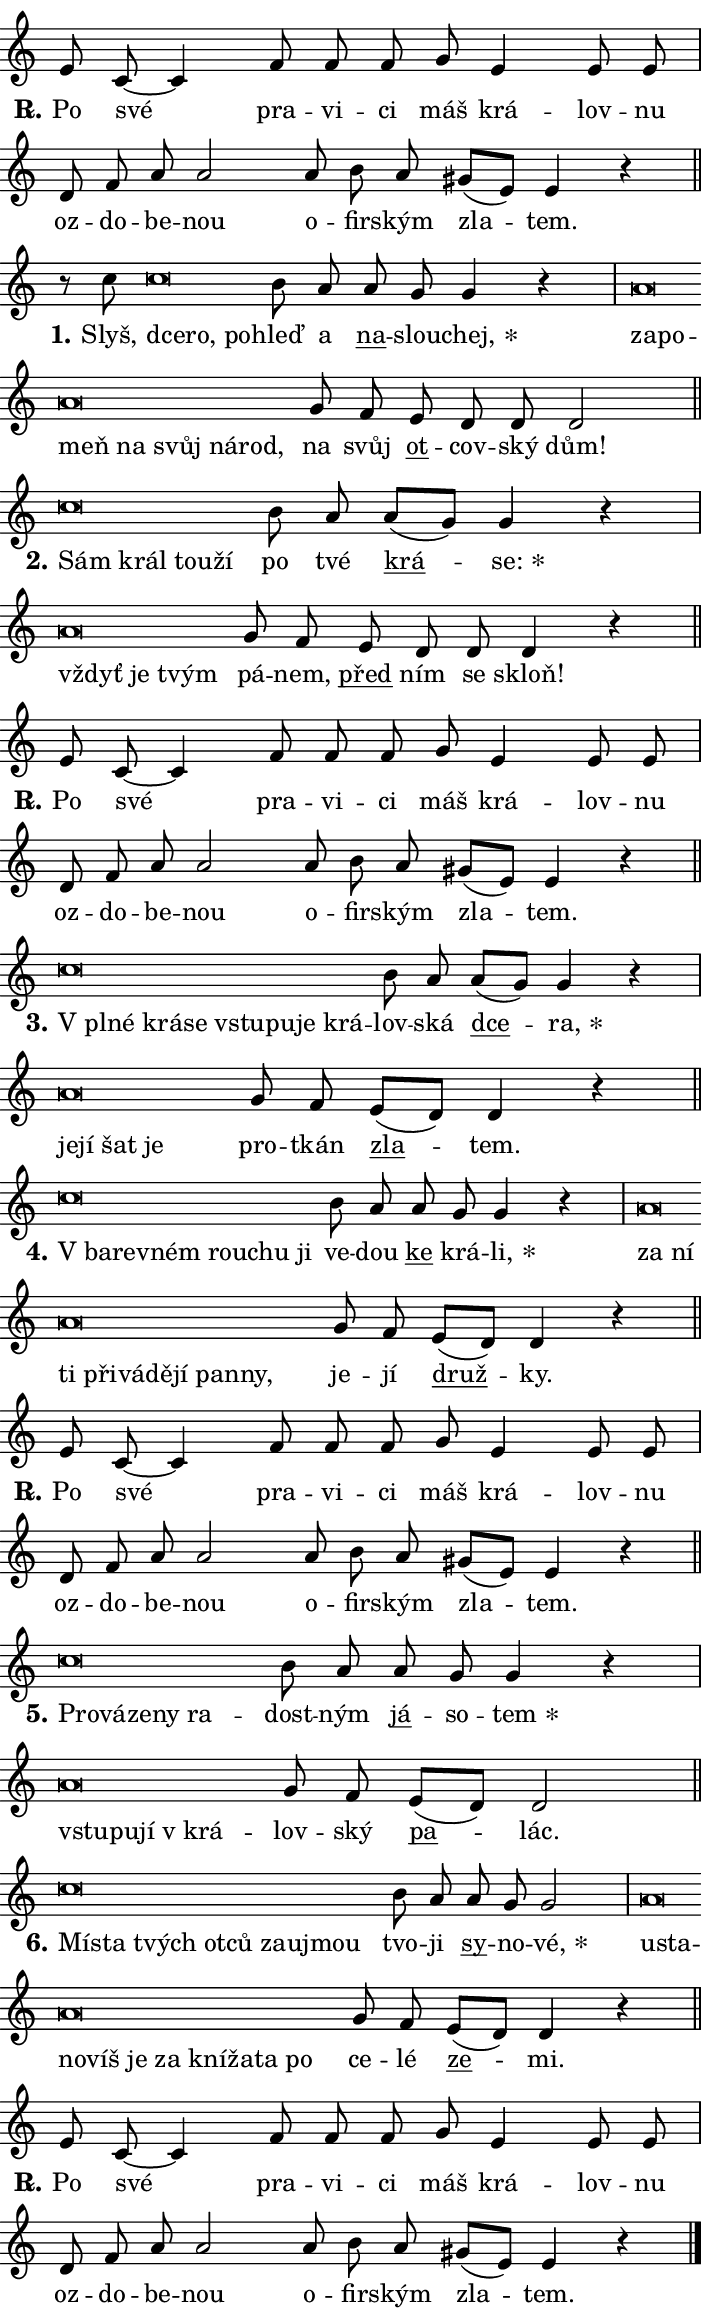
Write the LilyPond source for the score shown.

\version "2.24.0"
\header { tagline = "" }
\paper {
  indent = 0\cm
  top-margin = 0\cm
  right-margin = 0.13\cm % to fit lyric hyphens
  bottom-margin = 0\cm
  left-margin = 0\cm
  paper-width = 12\cm
  page-breaking = #ly:one-page-breaking
  system-system-spacing.basic-distance = #11
  score-system-spacing.basic-distance = #11
  ragged-last = ##f
}


%% Author: Thomas Morley
%% https://lists.gnu.org/archive/html/lilypond-user/2020-05/msg00002.html
#(define (line-position grob)
"Returns position of @var[grob} in current system:
   @code{'start}, if at first time-step
   @code{'end}, if at last time-step
   @code{'middle} otherwise
"
  (let* ((col (ly:item-get-column grob))
         (ln (ly:grob-object col 'left-neighbor))
         (rn (ly:grob-object col 'right-neighbor))
         (col-to-check-left (if (ly:grob? ln) ln col))
         (col-to-check-right (if (ly:grob? rn) rn col))
         (break-dir-left
           (and
             (ly:grob-property col-to-check-left 'non-musical #f)
             (ly:item-break-dir col-to-check-left)))
         (break-dir-right
           (and
             (ly:grob-property col-to-check-right 'non-musical #f)
             (ly:item-break-dir col-to-check-right))))
        (cond ((eqv? 1 break-dir-left) 'start)
              ((eqv? -1 break-dir-right) 'end)
              (else 'middle))))

#(define (tranparent-at-line-position vctor)
  (lambda (grob)
  "Relying on @code{line-position} select the relevant enry from @var{vctor}.
Used to determine transparency,"
    (case (line-position grob)
      ((end) (not (vector-ref vctor 0)))
      ((middle) (not (vector-ref vctor 1)))
      ((start) (not (vector-ref vctor 2))))))

noteHeadBreakVisibility =
#(define-music-function (break-visibility)(vector?)
"Makes @code{NoteHead}s transparent relying on @var{break-visibility}"
#{
  \override NoteHead.transparent =
    #(tranparent-at-line-position break-visibility)
#})

#(define delete-ledgers-for-transparent-note-heads
  (lambda (grob)
    "Reads whether a @code{NoteHead} is transparent.
If so this @code{NoteHead} is removed from @code{'note-heads} from
@var{grob}, which is supposed to be @code{LedgerLineSpanner}.
As a result ledgers are not printed for this @code{NoteHead}"
    (let* ((nhds-array (ly:grob-object grob 'note-heads))
           (nhds-list
             (if (ly:grob-array? nhds-array)
                 (ly:grob-array->list nhds-array)
                 '()))
           ;; Relies on the transparent-property being done before
           ;; Staff.LedgerLineSpanner.after-line-breaking is executed.
           ;; This is fragile ...
           (to-keep
             (remove
               (lambda (nhd)
                 (ly:grob-property nhd 'transparent #f))
               nhds-list)))
      ;; TODO find a better method to iterate over grob-arrays, similiar
      ;; to filter/remove etc for lists
      ;; For now rebuilt from scratch
      (set! (ly:grob-object grob 'note-heads)  '())
      (for-each
        (lambda (nhd)
          (ly:pointer-group-interface::add-grob grob 'note-heads nhd))
        to-keep))))

squashNotes = {
  \override NoteHead.X-extent = #'(-0.2 . 0.2)
  \override NoteHead.Y-extent = #'(-0.75 . 0)
  \override NoteHead.stencil =
    #(lambda (grob)
       (let ((pos (ly:grob-property grob 'staff-position)))
         (begin
           (if (< pos -7) (display "ERROR: Lower brevis then expected\n") (display ""))
           (if (<= pos -6) ly:text-interface::print ly:note-head::print))))
}
unSquashNotes = {
  \revert NoteHead.X-extent
  \revert NoteHead.Y-extent
  \revert NoteHead.stencil
}

hideNotes = \noteHeadBreakVisibility #begin-of-line-visible
unHideNotes = \noteHeadBreakVisibility #all-visible

% work-around for resetting accidentals
% https://lilypond.org/doc/v2.23/Documentation/notation/displaying-rhythms#unmetered-music
cadenzaMeasure = {
  \cadenzaOff
  \partial 1024 s1024
  \cadenzaOn
}

#(define-markup-command (accent layout props text) (markup?)
  "Underline accented syllable"
  (interpret-markup layout props
    #{\markup \override #'(offset . 4.3) \underline { #text }#}))

responsum = \markup \concat {
  "R" \hspace #-1.05 \path #0.1 #'((moveto 0 0.07) (lineto 0.9 0.8)) \hspace #0.05 "."
}

spaceSize = #0.6828661417322834 % exact space size for TeX Gyre Schola

\layout {
  \context {
    \Staff
    \remove "Time_signature_engraver"
    \override LedgerLineSpanner.after-line-breaking = #delete-ledgers-for-transparent-note-heads
  }
  \context {
    \Lyrics {
      \override LyricSpace.minimum-distance = \spaceSize
      \override LyricText.font-name = #"TeX Gyre Schola"
      \override LyricText.font-size = 1
      \override StanzaNumber.font-name = #"TeX Gyre Schola Bold"
      \override StanzaNumber.font-size = 1
    }
  }
  \context {
    \Score 
    \override NoteHead.text =
      #(lambda (grob) 
        (let ((pos (ly:grob-property grob 'staff-position)))
          #{\markup {
            \combine
              \halign #-0.55 \raise #(if (= pos -6) 0 0.5) \override #'(thickness . 2) \draw-line #'(3.2 . 0)
              \musicglyph "noteheads.sM1"
          }#}))
  }
}

% magnetic-lyrics.ily
%
%   written by
%     Jean Abou Samra <jean@abou-samra.fr>
%     Werner Lemberg <wl@gnu.org>
%
%   adapted by
%     Jiri Hon <jiri.hon@gmail.com>
%
% Version 2022-Apr-15

% https://www.mail-archive.com/lilypond-user@gnu.org/msg149350.html

#(define (Left_hyphen_pointer_engraver context)
   "Collect syllable-hyphen-syllable occurrences in lyrics and store
them in properties.  This engraver only looks to the left.  For
example, if the lyrics input is @code{foo -- bar}, it does the
following.

@itemize @bullet
@item
Set the @code{text} property of the @code{LyricHyphen} grob between
@q{foo} and @q{bar} to @code{foo}.

@item
Set the @code{left-hyphen} property of the @code{LyricText} grob with
text @q{foo} to the @code{LyricHyphen} grob between @q{foo} and
@q{bar}.
@end itemize

Use this auxiliary engraver in combination with the
@code{lyric-@/text::@/apply-@/magnetic-@/offset!} hook."
   (let ((hyphen #f)
         (text #f))
     (make-engraver
      (acknowledgers
       ((lyric-syllable-interface engraver grob source-engraver)
        (set! text grob)))
      (end-acknowledgers
       ((lyric-hyphen-interface engraver grob source-engraver)
        ;(when (not (grob::has-interface grob 'lyric-space-interface))
          (set! hyphen grob)));)
      ((stop-translation-timestep engraver)
       (when (and text hyphen)
         (ly:grob-set-object! text 'left-hyphen hyphen))
       (set! text #f)
       (set! hyphen #f)))))

#(define (lyric-text::apply-magnetic-offset! grob)
   "If the space between two syllables is less than the value in
property @code{LyricText@/.details@/.squash-threshold}, move the right
syllable to the left so that it gets concatenated with the left
syllable.

Use this function as a hook for
@code{LyricText@/.after-@/line-@/breaking} if the
@code{Left_@/hyphen_@/pointer_@/engraver} is active."
   (let ((hyphen (ly:grob-object grob 'left-hyphen #f)))
     (when hyphen
       (let ((left-text (ly:spanner-bound hyphen LEFT)))
         (when (grob::has-interface left-text 'lyric-syllable-interface)
           (let* ((common (ly:grob-common-refpoint grob left-text X))
                  (this-x-ext (ly:grob-extent grob common X))
                  (left-x-ext
                   (begin
                     ;; Trigger magnetism for left-text.
                     (ly:grob-property left-text 'after-line-breaking)
                     (ly:grob-extent left-text common X)))
                  ;; `delta` is the gap width between two syllables.
                  (delta (- (interval-start this-x-ext)
                            (interval-end left-x-ext)))
                  (details (ly:grob-property grob 'details))
                  (threshold (assoc-get 'squash-threshold details 0.2)))
             (when (< delta threshold)
               (let* (;; We have to manipulate the input text so that
                      ;; ligatures crossing syllable boundaries are not
                      ;; disabled.  For languages based on the Latin
                      ;; script this is essentially a beautification.
                      ;; However, for non-Western scripts it can be a
                      ;; necessity.
                      (lt (ly:grob-property left-text 'text))
                      (rt (ly:grob-property grob 'text))
                      (is-space (grob::has-interface hyphen 'lyric-space-interface))
                      (space (if is-space " " ""))
                      (extra-delta (if is-space spaceSize 0))
                      ;; Append new syllable.
                      (ltrt-space (if (and (string? lt) (string? rt))
                                (string-append lt space rt)
                                (make-concat-markup (list lt space rt))))
                      ;; Right-align `ltrt` to the right side.
                      (ltrt-space-markup (grob-interpret-markup
                               grob
                               (make-translate-markup
                                (cons (interval-length this-x-ext) 0)
                                (make-right-align-markup ltrt-space)))))
                 (begin
                   ;; Don't print `left-text`.
                   (ly:grob-set-property! left-text 'stencil #f)
                   ;; Set text and stencil (which holds all collected
                   ;; syllables so far) and shift it to the left.
                   (ly:grob-set-property! grob 'text ltrt-space)
                   (ly:grob-set-property! grob 'stencil ltrt-space-markup)
                   (ly:grob-translate-axis! grob (- (- delta extra-delta)) X))))))))))


#(define (lyric-hyphen::displace-bounds-first grob)
   ;; Make very sure this callback isn't triggered too early.
   (let ((left (ly:spanner-bound grob LEFT))
         (right (ly:spanner-bound grob RIGHT)))
     (ly:grob-property left 'after-line-breaking)
     (ly:grob-property right 'after-line-breaking)
     (ly:lyric-hyphen::print grob)))

squashThreshold = #0.4

\layout {
  \context {
    \Lyrics
    \consists #Left_hyphen_pointer_engraver
    \override LyricText.after-line-breaking =
      #lyric-text::apply-magnetic-offset!
    \override LyricHyphen.stencil = #lyric-hyphen::displace-bounds-first
    \override LyricText.details.squash-threshold = \squashThreshold
    \override LyricHyphen.minimum-distance = 0
    \override LyricHyphen.minimum-length = \squashThreshold
  }
}

squashText = \override LyricText.details.squash-threshold = 9999
unSquashText = \override LyricText.details.squash-threshold = \squashThreshold

leftText = \override LyricText.self-alignment-X = #LEFT
unLeftText = \revert LyricText.self-alignment-X

starOffset = #(lambda (grob) 
                (let ((x_offset (ly:self-alignment-interface::aligned-on-x-parent grob)))
                  (if (= x_offset 0) 0 (+ x_offset 1.2))))

star = #(define-music-function (syllable)(string?)
"Append star separator at the end of a syllable"
#{
  \once \override LyricText.X-offset = #starOffset
  \lyricmode { \markup {
    #syllable
    \override #'((font-name . "TeX Gyre Schola Bold")) \hspace #0.2 \lower #0.65 \larger "*"
  } }
#})

starAccent = #(define-music-function (syllable)(string?)
"Append star separator at the end of a syllable and make accent"
#{
  \once \override LyricText.X-offset = #starOffset
  \lyricmode { \markup {
    \accent #syllable
    \override #'((font-name . "TeX Gyre Schola Bold")) \hspace #0.2 \lower #0.65 \larger "*"
  } }
#})

breath = #(define-music-function (syllable)(string?)
"Append breathing indicator at the end of a syllable"
#{
  \lyricmode { \markup { #syllable "+" } }
#})

optionalBreath = #(define-music-function (syllable)(string?)
"Append optional breathing indicator at the end of a syllable"
#{
  \lyricmode { \markup { #syllable "(+)" } }
#})


\score {
    <<
        \new Voice = "melody" { \cadenzaOn \key c \major \relative { e'8 c~ c4 f8 f f g \bar "" e4 e8 e \cadenzaMeasure \bar "|" d f a a2 \bar "" a8 b a gis[( e)] e4 r \cadenzaMeasure \bar "||" \break } }
        \new Lyrics \lyricsto "melody" { \lyricmode { \set stanza = \responsum
Po své pra -- vi -- ci máš krá -- lov -- nu oz -- do -- be -- nou o -- fir -- ským zla -- tem. } }
    >>
    \layout {}
}

\score {
    <<
        \new Voice = "melody" { \cadenzaOn \key c \major \relative { r8 c''8 \squashNotes c\breve*1/16 \hideNotes \breve*1/16 \breve*1/16 \bar "" \unHideNotes \unSquashNotes b8 a \bar "" a g g4 r \cadenzaMeasure \bar "|" \squashNotes a\breve*1/16 \hideNotes \breve*1/16 \bar "" \breve*1/16 \bar "" \breve*1/16 \bar "" \breve*1/16 \bar "" \breve*1/16 \breve*1/16 \bar "" \unHideNotes \unSquashNotes g8 f \bar "" e d d d2 \cadenzaMeasure \bar "||" \break } }
        \new Lyrics \lyricsto "melody" { \lyricmode { \set stanza = "1."
Slyš, \leftText dce -- \squashText ro, po -- \unLeftText \unSquashText hleď a \markup \accent na -- slou -- \star chej, \leftText za -- \squashText po -- meň na svůj ná -- rod, \unLeftText \unSquashText na svůj \markup \accent ot -- cov -- ský dům! } }
    >>
    \layout {}
}

\score {
    <<
        \new Voice = "melody" { \cadenzaOn \key c \major \relative { \squashNotes c''\breve*1/16 \hideNotes \breve*1/16 \bar "" \breve*1/16 \breve*1/16 \bar "" \unHideNotes \unSquashNotes b8 a \bar "" a[( g)] g4 r \cadenzaMeasure \bar "|" \squashNotes a\breve*1/16 \hideNotes \breve*1/16 \breve*1/16 \bar "" \unHideNotes \unSquashNotes g8 f \bar "" e d d d4 r \cadenzaMeasure \bar "||" \break } }
        \new Lyrics \lyricsto "melody" { \lyricmode { \set stanza = "2."
\leftText Sám \squashText král tou -- ží \unLeftText \unSquashText po tvé \markup \accent krá -- \star se: \leftText vždyť \squashText je tvým \unLeftText \unSquashText pá -- nem, \markup \accent před ním se skloň! } }
    >>
    \layout {}
}

\score {
    <<
        \new Voice = "melody" { \cadenzaOn \key c \major \relative { e'8 c~ c4 f8 f f g \bar "" e4 e8 e \cadenzaMeasure \bar "|" d f a a2 \bar "" a8 b a gis[( e)] e4 r \cadenzaMeasure \bar "||" \break } }
        \new Lyrics \lyricsto "melody" { \lyricmode { \set stanza = \responsum
Po své pra -- vi -- ci máš krá -- lov -- nu oz -- do -- be -- nou o -- fir -- ským zla -- tem. } }
    >>
    \layout {}
}

\score {
    <<
        \new Voice = "melody" { \cadenzaOn \key c \major \relative { \squashNotes c''\breve*1/16 \hideNotes \breve*1/16 \bar "" \breve*1/16 \bar "" \breve*1/16 \bar "" \breve*1/16 \bar "" \breve*1/16 \bar "" \breve*1/16 \breve*1/16 \bar "" \unHideNotes \unSquashNotes b8 a \bar "" a[( g)] g4 r \cadenzaMeasure \bar "|" \squashNotes a\breve*1/16 \hideNotes \breve*1/16 \bar "" \breve*1/16 \breve*1/16 \bar "" \unHideNotes \unSquashNotes g8 f \bar "" e[( d)] d4 r \cadenzaMeasure \bar "||" \break } }
        \new Lyrics \lyricsto "melody" { \lyricmode { \set stanza = "3."
\leftText "V pl" -- \squashText né krá -- se vstu -- pu -- je krá -- \unLeftText \unSquashText lov -- ská \markup \accent dce -- \star ra, \leftText je -- \squashText jí šat je \unLeftText \unSquashText pro -- tkán \markup \accent zla -- tem. } }
    >>
    \layout {}
}

\score {
    <<
        \new Voice = "melody" { \cadenzaOn \key c \major \relative { \squashNotes c''\breve*1/16 \hideNotes \breve*1/16 \bar "" \breve*1/16 \bar "" \breve*1/16 \bar "" \breve*1/16 \breve*1/16 \bar "" \unHideNotes \unSquashNotes b8 a \bar "" a g g4 r \cadenzaMeasure \bar "|" \squashNotes a\breve*1/16 \hideNotes \breve*1/16 \bar "" \breve*1/16 \bar "" \breve*1/16 \bar "" \breve*1/16 \bar "" \breve*1/16 \bar "" \breve*1/16 \bar "" \breve*1/16 \breve*1/16 \bar "" \unHideNotes \unSquashNotes g8 f \bar "" e[( d)] d4 r \cadenzaMeasure \bar "||" \break } }
        \new Lyrics \lyricsto "melody" { \lyricmode { \set stanza = "4."
\leftText "V ba" -- \squashText rev -- ném rou -- chu ji \unLeftText \unSquashText ve -- dou \markup \accent ke krá -- \star li, \leftText za \squashText ní ti při -- vá -- dě -- jí pan -- ny, \unLeftText \unSquashText je -- jí \markup \accent druž -- ky. } }
    >>
    \layout {}
}

\score {
    <<
        \new Voice = "melody" { \cadenzaOn \key c \major \relative { e'8 c~ c4 f8 f f g \bar "" e4 e8 e \cadenzaMeasure \bar "|" d f a a2 \bar "" a8 b a gis[( e)] e4 r \cadenzaMeasure \bar "||" \break } }
        \new Lyrics \lyricsto "melody" { \lyricmode { \set stanza = \responsum
Po své pra -- vi -- ci máš krá -- lov -- nu oz -- do -- be -- nou o -- fir -- ským zla -- tem. } }
    >>
    \layout {}
}

\score {
    <<
        \new Voice = "melody" { \cadenzaOn \key c \major \relative { \squashNotes c''\breve*1/16 \hideNotes \breve*1/16 \bar "" \breve*1/16 \bar "" \breve*1/16 \breve*1/16 \bar "" \unHideNotes \unSquashNotes b8 a \bar "" a g g4 r \cadenzaMeasure \bar "|" \squashNotes a\breve*1/16 \hideNotes \breve*1/16 \bar "" \breve*1/16 \breve*1/16 \bar "" \unHideNotes \unSquashNotes g8 f \bar "" e[( d)] d2 \cadenzaMeasure \bar "||" \break } }
        \new Lyrics \lyricsto "melody" { \lyricmode { \set stanza = "5."
\leftText Pro -- \squashText vá -- ze -- ny ra -- \unLeftText \unSquashText dost -- ným \markup \accent já -- so -- \star tem \leftText vstu -- \squashText pu -- jí "v krá" -- \unLeftText \unSquashText lov -- ský \markup \accent pa -- lác. } }
    >>
    \layout {}
}

\score {
    <<
        \new Voice = "melody" { \cadenzaOn \key c \major \relative { \squashNotes c''\breve*1/16 \hideNotes \breve*1/16 \bar "" \breve*1/16 \bar "" \breve*1/16 \bar "" \breve*1/16 \bar "" \breve*1/16 \bar "" \breve*1/16 \breve*1/16 \bar "" \unHideNotes \unSquashNotes b8 a \bar "" a g g2 \cadenzaMeasure \bar "|" \squashNotes a\breve*1/16 \hideNotes \breve*1/16 \bar "" \breve*1/16 \bar "" \breve*1/16 \bar "" \breve*1/16 \bar "" \breve*1/16 \bar "" \breve*1/16 \bar "" \breve*1/16 \bar "" \breve*1/16 \breve*1/16 \bar "" \unHideNotes \unSquashNotes g8 f \bar "" e[( d)] d4 r \cadenzaMeasure \bar "||" \break } }
        \new Lyrics \lyricsto "melody" { \lyricmode { \set stanza = "6."
\leftText Mí -- \squashText sta tvých ot -- ců za -- u -- jmou \unLeftText \unSquashText tvo -- ji \markup \accent sy -- no -- \star vé, \leftText u -- \squashText sta -- no -- víš je za kní -- ža -- ta po \unLeftText \unSquashText ce -- lé \markup \accent ze -- mi. } }
    >>
    \layout {}
}

\score {
    <<
        \new Voice = "melody" { \cadenzaOn \key c \major \relative { e'8 c~ c4 f8 f f g \bar "" e4 e8 e \cadenzaMeasure \bar "|" d f a a2 \bar "" a8 b a gis[( e)] e4 r \cadenzaMeasure \bar "||" \break } \bar "|." }
        \new Lyrics \lyricsto "melody" { \lyricmode { \set stanza = \responsum
Po své pra -- vi -- ci máš krá -- lov -- nu oz -- do -- be -- nou o -- fir -- ským zla -- tem. } }
    >>
    \layout {}
}
